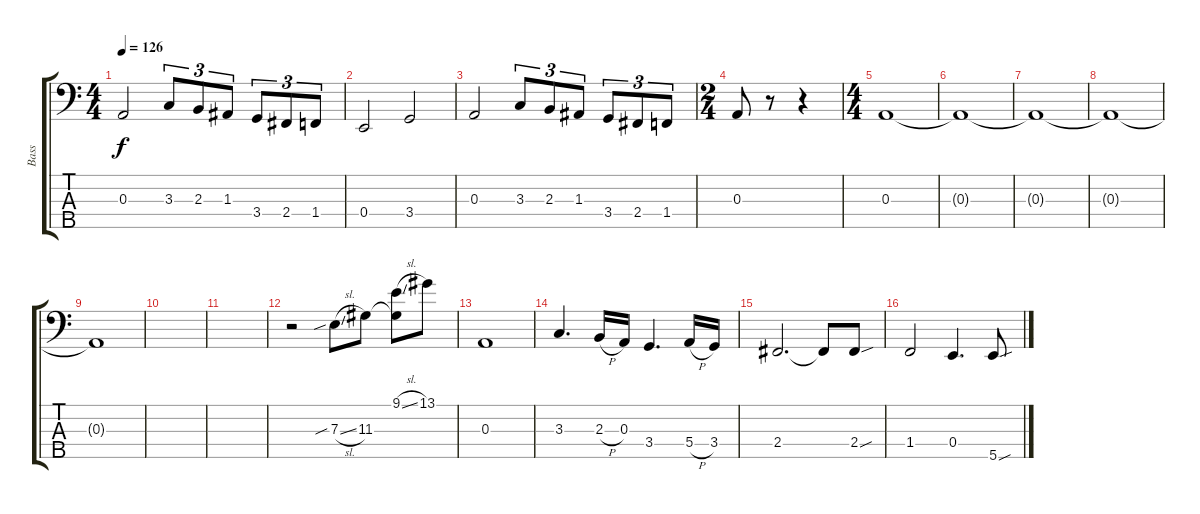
\track ("Bass" "Bass") {instrument electricbassfinger}
\staff {score tabs}
\tuning (G2 D2 A1 E1 B0) {hide}
\ts (4 4)
\tempo 126
\clef f4
\ks c
0.3.2{dy f} 3.3.8{tu (3 2)} 2.3.8{tu (3 2)} 1.3.8{tu (3 2)} 3.4.8{tu (3 2)} 2.4.8{tu (3 2)} 1.4.8{tu (3 2)} |
0.4.2 3.4.2 |
0.3.2 3.3.8{tu (3 2)} 2.3.8{tu (3 2)} 1.3.8{tu (3 2)} 3.4.8{tu (3 2)} 2.4.8{tu (3 2)} 1.4.8{tu (3 2)} |
\ts (2 4)
0.3.8 r.8 r.4 |
\ts (4 4)
0.3.1{volume 9 balance 8 instrument electricbassfinger} |
0.3{t}.1 |
0.3{t}.1 |
0.3{t}.1 |
0.3{t}.1 |
|
|
r.2{volume 6} 7.3{sib sl}.8 11.3.8 (9.1{sl} 11.3{t}).8 13.1.8 |
0.3.1{volume 6} |
3.3.4{d} 2.3{h}.16 0.3.16 3.4.4{d} 5.4{h}.16 3.4.16 |
2.4.2{d} 2.4{t}.8 2.4{sou}.8 |
1.4.2 0.4.4{d} 5.5{sou}.8
